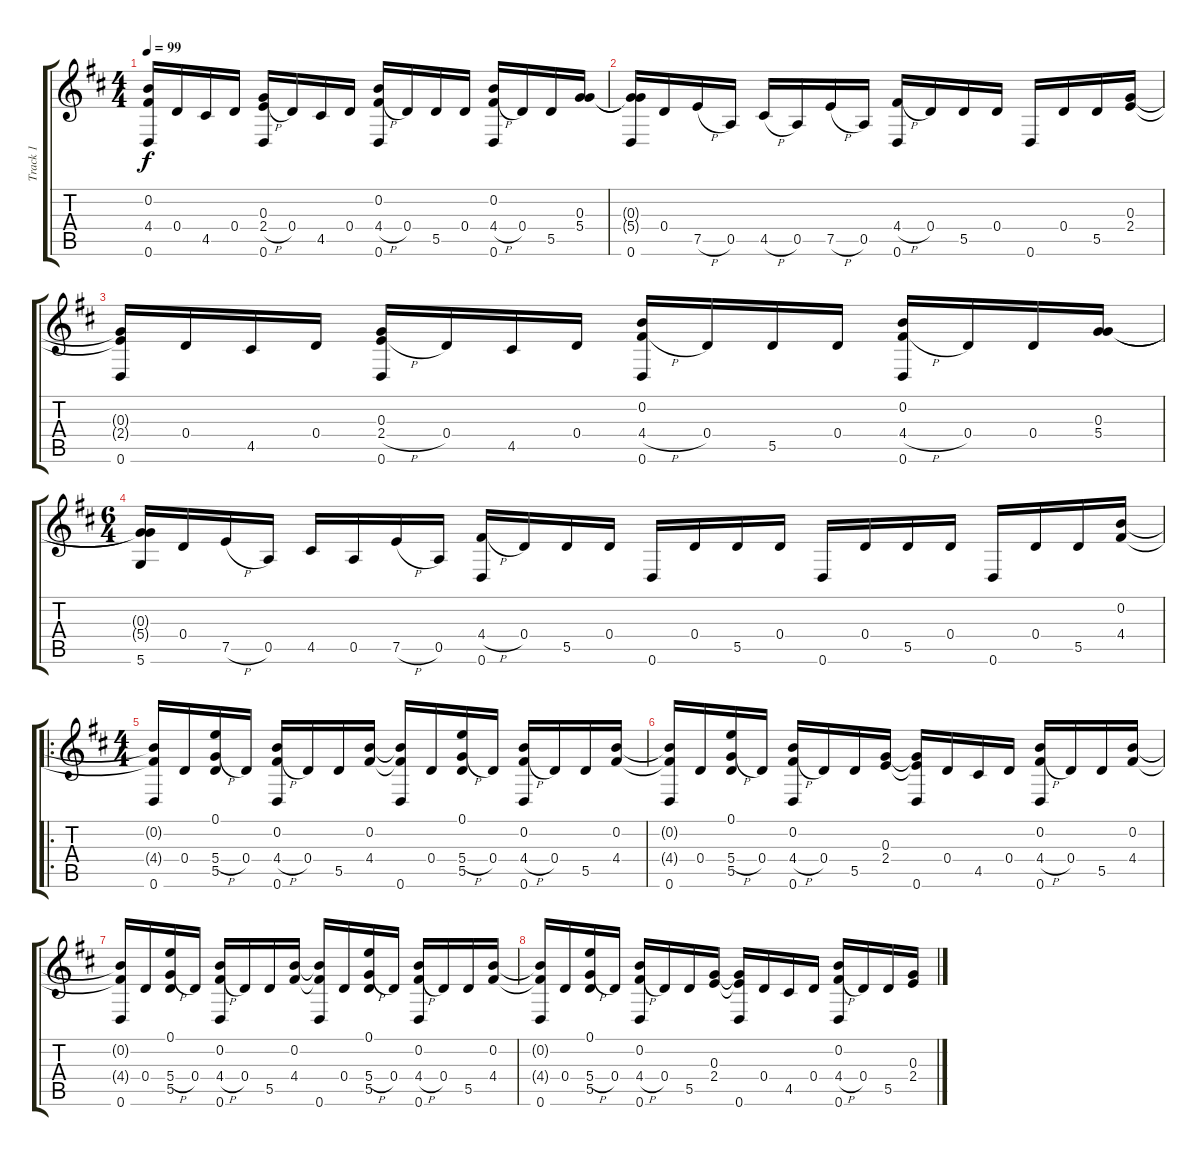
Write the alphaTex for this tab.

\track ("Track 1" "Track 1") {instrument acousticguitarsteel}
\staff {score tabs}
\tuning (E4 B3 G3 D3 A2 D2) {hide}
\ts (4 4)
\tempo 99
\clef g2
\ks d
(0.2{t} 4.4{t} 0.6).16{dy f} 0.4.16 4.5.16 0.4.16 (0.3 2.4{h} 0.6).16 0.4.16 4.5.16 0.4.16 (0.2 4.4{h} 0.6).16 0.4.16 5.5.16 0.4.16 (0.2 4.4{h} 0.6).16 0.4.16 5.5.16 (0.3 5.4).16 |
(0.3{t} 5.4{t} 0.6).16 0.4.16 7.5{h}.16 0.5.16 4.5{h}.16 0.5.16 7.5{h}.16 0.5.16 (4.4{h} 0.6).16 0.4.16 5.5.16 0.4.16 0.6.16 0.4.16 5.5.16 (0.3 2.4).16 |
(0.3{t} 2.4{t} 0.6).16 0.4.16 4.5.16 0.4.16 (0.3 2.4{h} 0.6).16 0.4.16 4.5.16 0.4.16 (0.2 4.4{h} 0.6).16 0.4.16 5.5.16 0.4.16 (0.2 4.4{h} 0.6).16 0.4.16 0.4.16 (0.3 5.4).16 |
\ts (6 4)
(0.3{t} 5.4{t} 5.6).16 0.4.16 7.5{h}.16 0.5.16 4.5.16 0.5.16 7.5{h}.16 0.5.16 (4.4{h} 0.6).16 0.4.16 5.5.16 0.4.16 0.6.16 0.4.16 5.5.16 0.4.16 0.6.16 0.4.16 5.5.16 0.4.16 0.6.16 0.4.16 5.5.16 (0.2 4.4).16 |
\ro
\ts (4 4)
(0.2{t} 4.4{t} 0.6).16 0.4.16 (0.1 5.4{h} 5.5).16 0.4.16 (0.2 4.4{h} 0.6).16 0.4.16 5.5.16 (0.2 4.4).16 (0.2{t} 4.4{t} 0.6).16 0.4.16 (0.1 5.4{h} 5.5).16 0.4.16 (0.2 4.4{h} 0.6).16 0.4.16 5.5.16 (0.2 4.4).16 |
(0.2{t} 4.4{t} 0.6).16 0.4.16 (0.1 5.4{h} 5.5).16 0.4.16 (0.2 4.4{h} 0.6).16 0.4.16 5.5.16 (0.3 2.4).16 (0.3{t} 2.4{t} 0.6).16 0.4.16 4.5.16 0.4.16 (0.2 4.4{h} 0.6).16 0.4.16 5.5.16 (0.2 4.4).16 |
(0.2{t} 4.4{t} 0.6).16 0.4.16 (0.1 5.4{h} 5.5).16 0.4.16 (0.2 4.4{h} 0.6).16 0.4.16 5.5.16 (0.2 4.4).16 (0.2{t} 4.4{t} 0.6).16 0.4.16 (0.1 5.4{h} 5.5).16 0.4.16 (0.2 4.4{h} 0.6).16 0.4.16 5.5.16 (0.2 4.4).16 |
(0.2{t} 4.4{t} 0.6).16 0.4.16 (0.1 5.4{h} 5.5).16 0.4.16 (0.2 4.4{h} 0.6).16 0.4.16 5.5.16 (0.3 2.4).16 (0.3{t} 2.4{t} 0.6).16 0.4.16 4.5.16 0.4.16 (0.2 4.4{h} 0.6).16 0.4.16 5.5.16 (0.3 2.4).16
